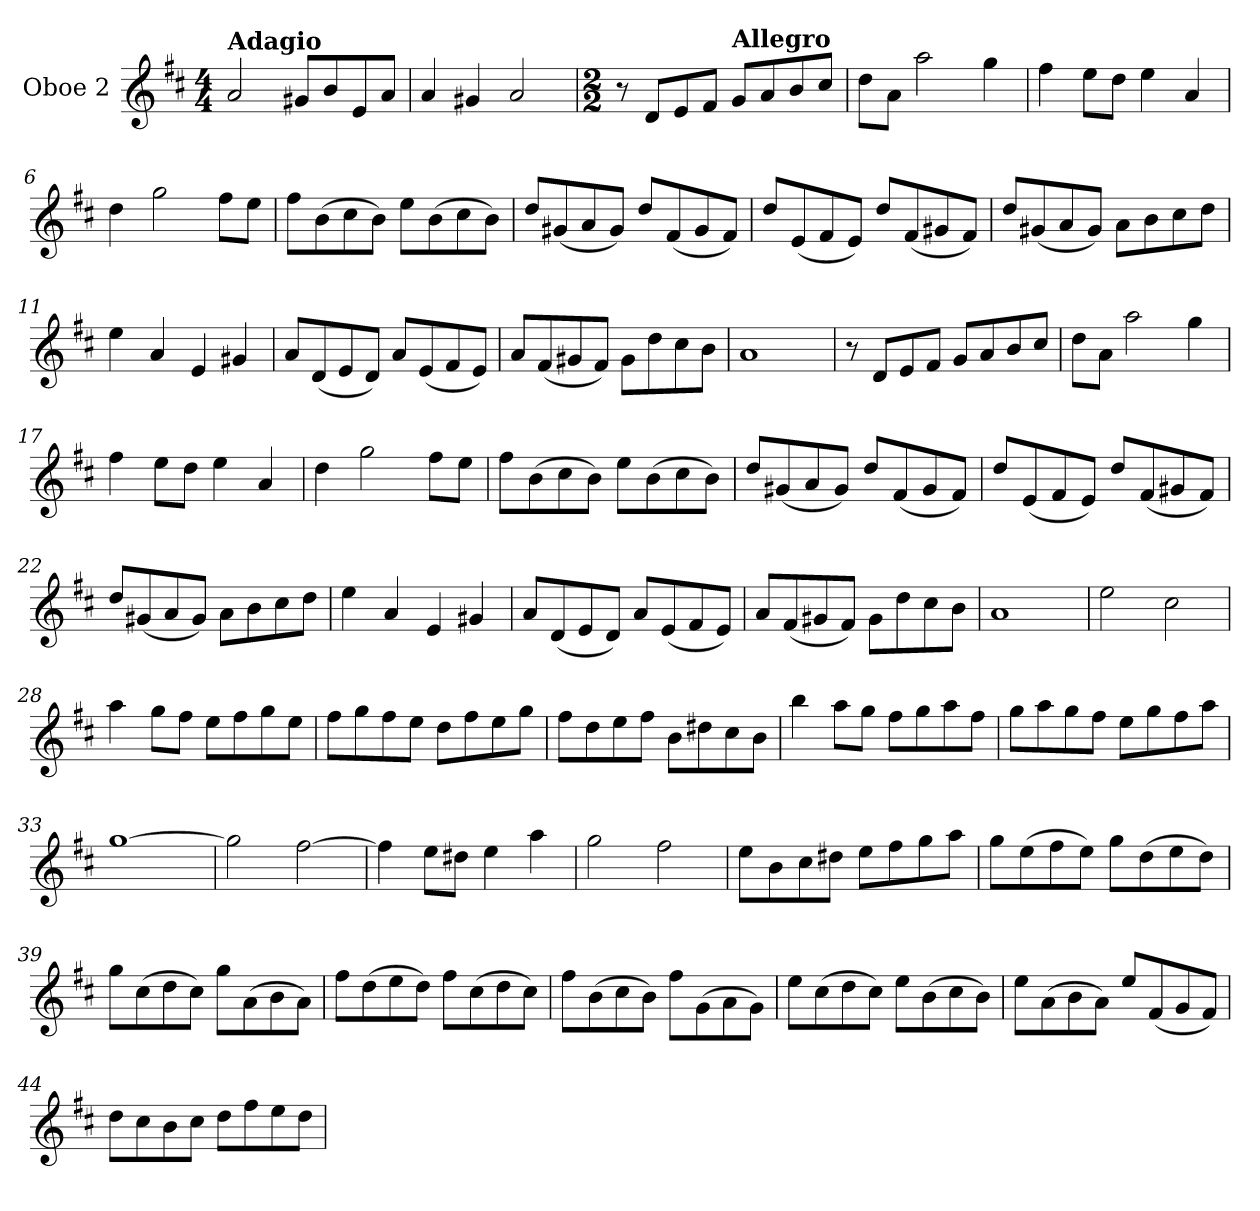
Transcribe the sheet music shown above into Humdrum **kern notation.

**kern
*part1
*staff1
*I"Oboe 2
*I'Ob. 2
*clefG2
*k[f#c#]
*M4/4
=1
!LO:TX:a:B:t=Adagio
2a/
8g#X/L
8b/
8e/
8a/J
=2
4a/
4g#X/
2a/
=3
*M2/2
8r
8d/L
8e/
8f#/J
!LO:TX:a:B:t=Allegro
8g/L
8a/
8b/
8cc#/J
=4
8dd\L
8a\J
2aa\
4gg\
=5
4ff#\
8ee\L
8dd\J
4ee\
4a/
!!LO:LB:g=z
=6
4dd\
2gg\
8ff#\L
8ee\J
=7
8ff#\L
(8b\
8cc#\
8b\J)
8ee\L
(8b\
8cc#\
8b\J)
=8
8dd/L
(8g#X/
8a/
8g#/J)
8dd/L
(8f#/
8g#/
8f#/J)
=9
8dd/L
(8e/
8f#/
8e/J)
8dd/L
(8f#/
8g#X/
8f#/J)
!!LO:LB:g=z
=10
8dd/L
(8g#X/
8a/
8g#/J)
8a\L
8b\
8cc#\
8dd\J
!!LO:LB:g=z
=11
4ee\
4a/
4e/
4g#X/
=12
8a/L
(8d/
8e/
8d/J)
8a/L
(8e/
8f#/
8e/J)
=13
8a/L
(8f#/
8g#X/
8f#/J)
8g#\L
8dd\
8cc#\
8b\J
=14
1a
!!LO:LB:g=z
=15
8r
8d/L
8e/
8f#/J
8g/L
8a/
8b/
8cc#/J
!!LO:LB:g=z
=16
8dd\L
8a\J
2aa\
4gg\
=17
4ff#\
8ee\L
8dd\J
4ee\
4a/
=18
4dd\
2gg\
8ff#\L
8ee\J
=19
8ff#\L
(8b\
8cc#\
8b\J)
8ee\L
(8b\
8cc#\
8b\J)
=20
8dd/L
(8g#X/
8a/
8g#/J)
8dd/L
(8f#/
8g#/
8f#/J)
!!LO:LB:g=z
=21
8dd/L
(8e/
8f#/
8e/J)
8dd/L
(8f#/
8g#X/
8f#/J)
=22
8dd/L
(8g#X/
8a/
8g#/J)
8a\L
8b\
8cc#\
8dd\J
=23
4ee\
4a/
4e/
4g#X/
=24
8a/L
(8d/
8e/
8d/J)
8a/L
(8e/
8f#/
8e/J)
!!LO:LB:g=z
=25
8a/L
(8f#/
8g#X/
8f#/J)
8g#\L
8dd\
8cc#\
8b\J
!!LO:LB:g=z
=26
1a
=27
2ee\
2cc#\
=28
4aa\
8gg\L
8ff#\J
8ee\L
8ff#\
8gg\
8ee\J
=29
8ff#\L
8gg\
8ff#\
8ee\J
8dd\L
8ff#\
8ee\
8gg\J
=30
8ff#\L
8dd\
8ee\
8ff#\J
8b\L
8dd#X\
8cc#\
8b\J
!!LO:LB:g=z
=31
4bb\
8aa\L
8gg\J
8ff#\L
8gg\
8aa\
8ff#\J
=32
8gg\L
8aa\
8gg\
8ff#\J
8ee\L
8gg\
8ff#\
8aa\J
=33
[1gg
=34
2gg\]
[2ff#\
=35
4ff#\]
8ee\L
8dd#X\J
4ee\
4aa\
!!LO:LB:g=z
=36
2gg\
2ff#\
=37
8ee\L
8b\
8cc#\
8dd#X\J
8ee\L
8ff#\
8gg\
8aa\J
=38
8gg\L
(8ee\
8ff#\
8ee\J)
8gg\L
(8dd\
8ee\
8dd\J)
=39
8gg\L
(8cc#\
8dd\
8cc#\J)
8gg\L
(8a\
8b\
8a\J)
!!LO:LB:g=z
=40
8ff#\L
(8dd\
8ee\
8dd\J)
8ff#\L
(8cc#\
8dd\
8cc#\J)
!!LO:PB:g=z
=41
8ff#\L
(8b\
8cc#\
8b\J)
8ff#\L
(8g\
8a\
8g\J)
=42
8ee\L
(8cc#\
8dd\
8cc#\J)
8ee\L
(8b\
8cc#\
8b\J)
=43
8ee\L
(8a\
8b\
8a\J)
8ee/L
(8f#/
8g/
8f#/J)
!!LO:LB:g=z
=44
8dd\L
8cc#\
8b\
8cc#\J
8dd\L
8ff#\
8ee\
8dd\J
=
*-
